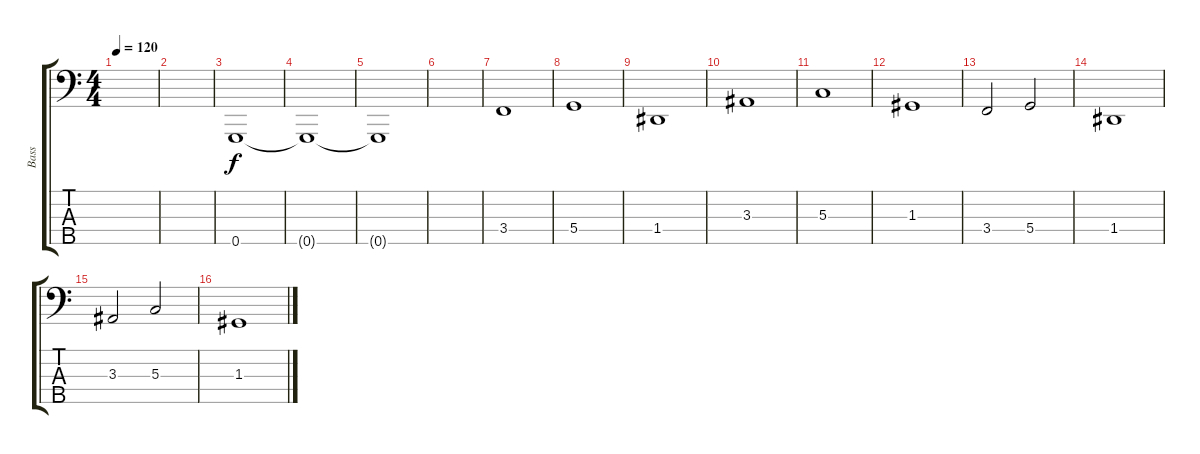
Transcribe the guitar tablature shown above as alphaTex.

\track ("Bass" "Bass") {instrument electricbassfinger}
\staff {score tabs}
\tuning (F2 C2 G1 D1 G0) {hide}
\ts (4 4)
\tempo 120
\clef f4
\ks c
|
|
0.5.1 |
0.5{t}.1 |
0.5{t}.1 |
|
3.4.1 |
5.4.1 |
1.4.1 |
3.3.1 |
5.3.1 |
1.3.1 |
3.4.2 5.4.2 |
1.4.1 |
3.3.2 5.3.2 |
1.3.1
